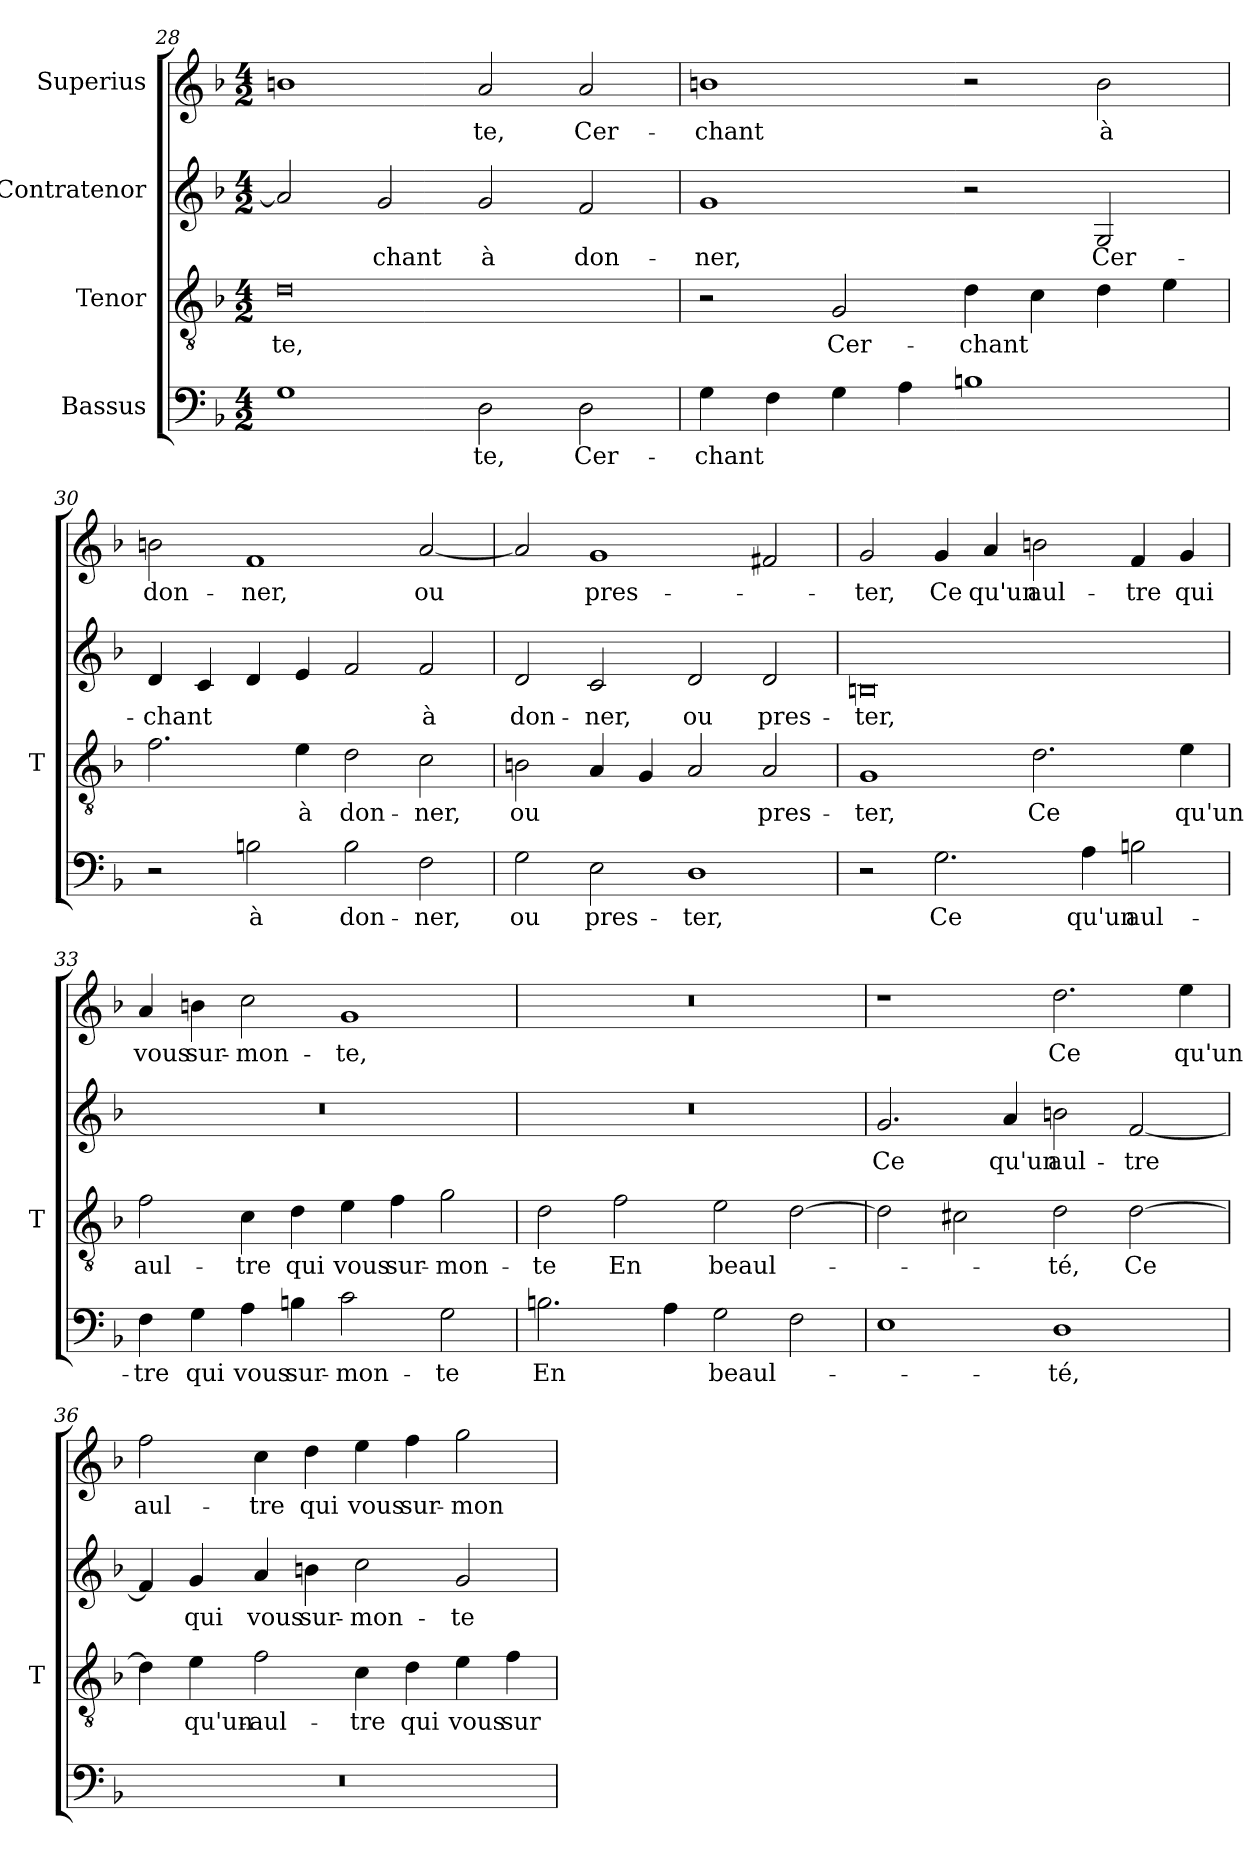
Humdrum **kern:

**kern	**text	**kern	**text	**kern	**text	**kern	**text
*part4	*part4	*part3	*part3	*part2	*part2	*part1	*part1
*staff4	*staff4	*staff3	*staff3	*staff2	*staff2	*staff1	*staff1
*I"Bassus	*	*I"Tenor	*	*I"Contratenor	*	*I"Superius	*
*	*	*I'T	*	*	*	*	*
*clefF4	*	*clefGv2	*	*clefG2	*	*clefG2	*
*k[b-]	*	*k[b-]	*	*k[b-]	*	*k[b-]	*
*M4/2	*	*M4/2	*	*M4/2	*	*M4/2	*
=28	=28	=28	=28	=28	=28	=28	=28
1G	.	0d	-te,	2a]	.	1b	.
.	.	.	.	2g	-chant	.	.
2D	-te,	.	.	2g	-à	2a	-te,
2D	Cer-	.	.	2f	don-	2a	Cer-
=29	=29	=29	=29	=29	=29	=29	=29
4G	-chant	2r	.	1g	-ner,	1b	-chant
4F	.	.	.	.	.	.	.
4G	.	2G	Cer-	.	.	.	.
4A	.	.	.	.	.	.	.
1Bn	.	4d	-chant	2r	.	2r	.
.	.	4c	.	.	.	.	.
.	.	4d	.	2G	Cer-	2b	-à
.	.	4e	.	.	.	.	.
=30	=30	=30	=30	=30	=30	=30	=30
2r	.	2.f	.	4d	-chant	2b	don-
.	.	.	.	4c	.	.	.
2Bn	-à	.	.	4d	.	1f	-ner,
.	.	4e	-à	4e	.	.	.
2B	don-	2d	don-	2f	.	.	.
2F	-ner,	2c	-ner,	2f	-à	[2a	-ou
=31	=31	=31	=31	=31	=31	=31	=31
2G	-ou	2B	-ou	2d	don-	2a]	.
2E	pres-	4A	.	2c	-ner,	1g	pres-
.	.	4G	.	.	.	.	.
1D	-ter,	2A	.	2d	-ou	.	.
.	.	2A	pres-	2d	pres-	2f#X	.
=32	=32	=32	=32	=32	=32	=32	=32
2r	.	1G	-ter,	0Bn	-ter,	2g	-ter,
2.G	-Ce	.	.	.	.	4g	-Ce
.	.	.	.	.	.	4a	-qu'un
.	.	2.d	-Ce	.	.	2b	aul-
4A	-qu'un	.	.	.	.	.	.
2Bn	aul-	.	.	.	.	4f	-tre
.	.	4e	-qu'un	.	.	4g	-qui
=33	=33	=33	=33	=33	=33	=33	=33
4F	-tre	2f	aul-	0r	.	4a	-vous
4G	-qui	.	.	.	.	4b	sur-
4A	-vous	4c	-tre	.	.	2cc	mon-
4Bn	sur-	4d	-qui	.	.	.	.
2c	mon-	4e	-vous	.	.	1g	-te,
.	.	4f	sur-	.	.	.	.
2G	-te	2g	mon-	.	.	.	.
=34	=34	=34	=34	=34	=34	=34	=34
2.Bn	-En	2d	-te	0r	.	0r	.
.	.	2f	-En	.	.	.	.
4A	.	.	.	.	.	.	.
2G	beaul-	2e	beaul-	.	.	.	.
2F	.	[2d	.	.	.	.	.
=35	=35	=35	=35	=35	=35	=35	=35
1E	.	2d]	.	2.g	-Ce	1r	.
.	.	2c#X	.	.	.	.	.
.	.	.	.	4a	-qu'un	.	.
1D	-té,	2d	-té,	2bn	aul-	2.dd	-Ce
.	.	[2d	-Ce	[2f	-tre	.	.
.	.	.	.	.	.	4ee	-qu'un
=36	=36	=36	=36	=36	=36	=36	=36
0r	.	4d]	.	4f]	.	2ff	aul-
.	.	4e	qu'un-	4g	-qui	.	.
.	.	2f	aul-	4a	-vous	4cc	-tre
.	.	.	.	4bn	sur-	4dd	-qui
.	.	4c	-tre	2cc	mon-	4ee	-vous
.	.	4d	-qui	.	.	4ff	sur-
.	.	4e	-vous	2g	-te	2gg	-mon
.	.	4f	sur-	.	.	.	.
=	=	=	=	=	=	=	=
*-	*-	*-	*-	*-	*-	*-	*-
